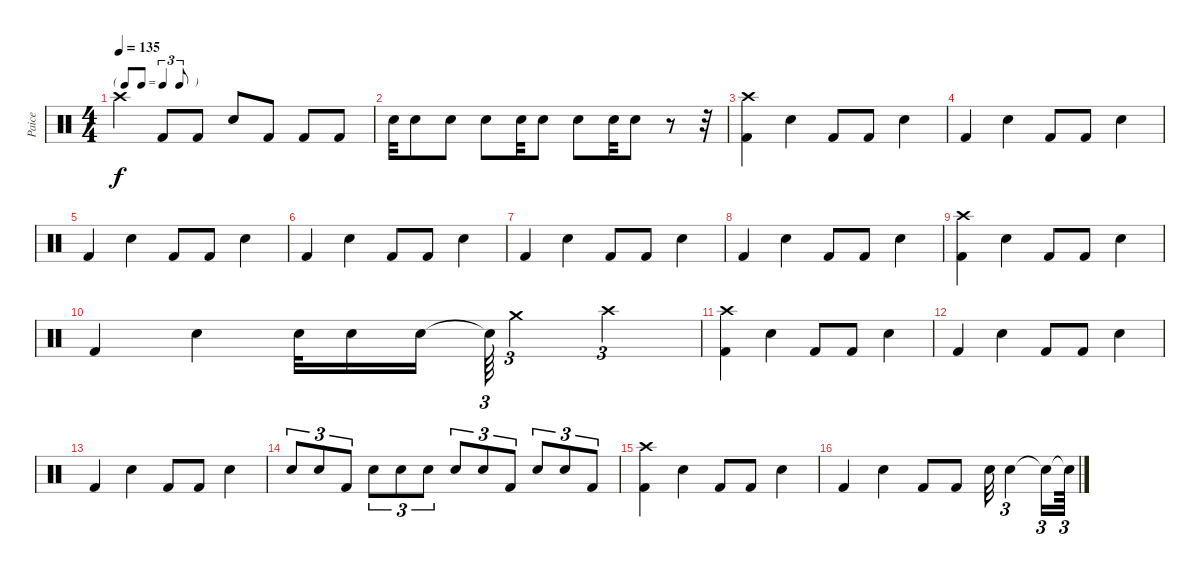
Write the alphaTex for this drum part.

\track ("Paice" "Paice") {instrument percussion}
\staff {score}
\articulation defaults
\ts (4 4)
\tf triplet8th
\tempo 135
\clef neutral
\ks c "Crash high (hit)".4{dy f} "Kick (hit) 2".8 "Kick (hit) 2".8 "Electric Snare (hit)".8 "Kick (hit) 2".8 "Kick (hit) 2".8 "Kick (hit) 2".8
|
"Electric Snare (hit)".32 "Electric Snare (hit)".8 "Electric Snare (hit)".8 "Electric Snare (hit)".8 "Electric Snare (hit)".32 "Electric Snare (hit)".8 "Electric Snare (hit)".8 "Electric Snare (hit)".32 "Electric Snare (hit)".8 r.8 r.32 |
("Kick (hit) 2" "Crash high (hit)").4 "Electric Snare (hit)".4 "Kick (hit) 2".8 "Kick (hit) 2".8 "Electric Snare (hit)".4 |
"Kick (hit) 2".4 "Electric Snare (hit)".4 "Kick (hit) 2".8 "Kick (hit) 2".8 "Electric Snare (hit)".4 |
"Kick (hit) 2".4 "Electric Snare (hit)".4 "Kick (hit) 2".8 "Kick (hit) 2".8 "Electric Snare (hit)".4 |
"Kick (hit) 2".4 "Electric Snare (hit)".4 "Kick (hit) 2".8 "Kick (hit) 2".8 "Electric Snare (hit)".4 |
"Kick (hit) 2".4 "Electric Snare (hit)".4 "Kick (hit) 2".8 "Kick (hit) 2".8 "Electric Snare (hit)".4 |
"Kick (hit) 2".4 "Electric Snare (hit)".4 "Kick (hit) 2".8 "Kick (hit) 2".8 "Electric Snare (hit)".4 |
("Kick (hit) 2" "Crash high (hit)").4 "Electric Snare (hit)".4 "Kick (hit) 2".8 "Kick (hit) 2".8 "Electric Snare (hit)".4 |
"Kick (hit) 2".4 "Electric Snare (hit)".4 "Electric Snare (hit)".32 "Electric Snare (hit)".16 "Electric Snare (hit)".16 "Electric Snare (hit)"{t}.64{tu (3 2)} "Crash medium (hit)".4{tu (3 2)} "Crash high (hit)".4{tu (3 2)} |
("Kick (hit) 2" "Crash high (hit)").4 "Electric Snare (hit)".4 "Kick (hit) 2".8 "Kick (hit) 2".8 "Electric Snare (hit)".4 |
"Kick (hit) 2".4 "Electric Snare (hit)".4 "Kick (hit) 2".8 "Kick (hit) 2".8 "Electric Snare (hit)".4 |
"Kick (hit) 2".4 "Electric Snare (hit)".4 "Kick (hit) 2".8 "Kick (hit) 2".8 "Electric Snare (hit)".4 |
"Electric Snare (hit)".8{tu (3 2)} "Electric Snare (hit)".8{tu (3 2)} "Kick (hit) 2".8{tu (3 2)} "Electric Snare (hit)".8{tu (3 2)} "Electric Snare (hit)".8{tu (3 2)} "Electric Snare (hit)".8{tu (3 2)} "Electric Snare (hit)".8{tu (3 2)} "Electric Snare (hit)".8{tu (3 2)} "Kick (hit) 2".8{tu (3 2)} "Electric Snare (hit)".8{tu (3 2)} "Electric Snare (hit)".8{tu (3 2)} "Kick (hit) 2".8{tu (3 2)} |
("Kick (hit) 2" "Crash high (hit)").4 "Electric Snare (hit)".4 "Kick (hit) 2".8 "Kick (hit) 2".8 "Electric Snare (hit)".4 |
"Kick (hit) 2".4 "Electric Snare (hit)".4 "Kick (hit) 2".8 "Kick (hit) 2".8 "Electric Snare (hit)".32 "Electric Snare (hit)".4{tu (3 2)} "Electric Snare (hit)"{t}.16{tu (3 2)} "Electric Snare (hit)"{t}.64{tu (3 2)}
